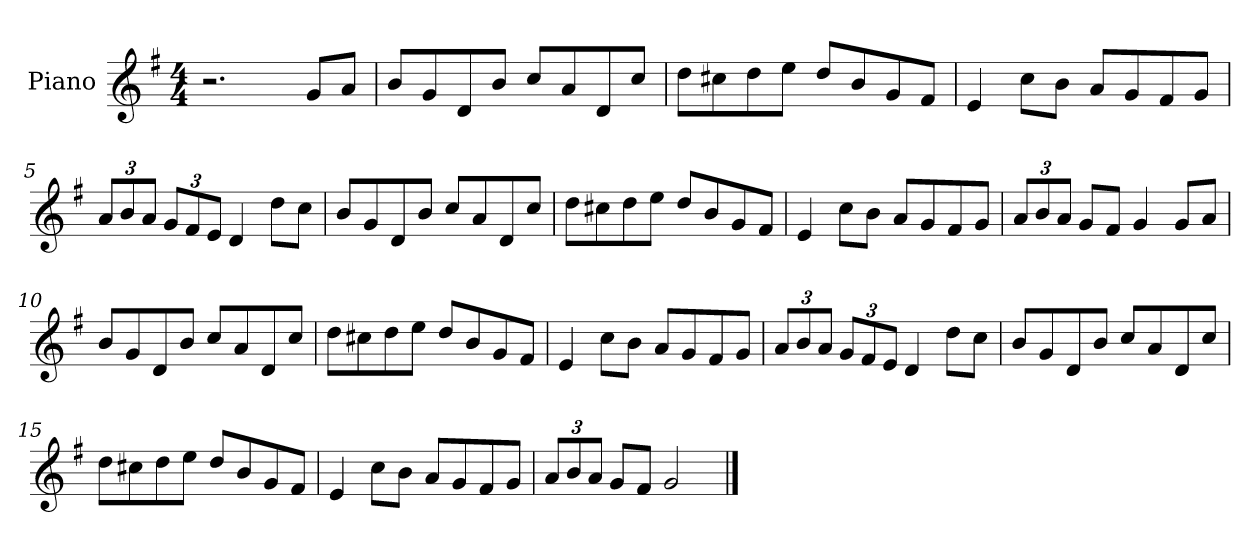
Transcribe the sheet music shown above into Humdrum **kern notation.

**kern
*part1
*staff1
*I"Piano
*I'Pno
*clefG2
*k[f#]
*M4/4
=1
2.r
8g/L
8a/J
=2
8b/L
8g/
8d/
8b/J
8cc/L
8a/
8d/
8cc/J
=3
8dd\L
8cc#X\
8dd\
8ee\J
8dd/L
8b/
8g/
8f#/J
=4
4e/
8cc\L
8b\J
8a/L
8g/
8f#/
8g/J
=5
*Xbrackettup
12a/L
12b/
12a/J
12g/L
12f#/
12e/J
4d/
8dd\L
8cc\J
=6
8b/L
8g/
8d/
8b/J
8cc/L
8a/
8d/
8cc/J
=7
8dd\L
8cc#X\
8dd\
8ee\J
8dd/L
8b/
8g/
8f#/J
=8
4e/
8cc\L
8b\J
8a/L
8g/
8f#/
8g/J
=9
12a/L
12b/
12a/J
8g/L
8f#/J
4g/
8g/L
8a/J
=10
8b/L
8g/
8d/
8b/J
8cc/L
8a/
8d/
8cc/J
=11
8dd\L
8cc#X\
8dd\
8ee\J
8dd/L
8b/
8g/
8f#/J
=12
4e/
8cc\L
8b\J
8a/L
8g/
8f#/
8g/J
=13
12a/L
12b/
12a/J
12g/L
12f#/
12e/J
4d/
8dd\L
8cc\J
=14
8b/L
8g/
8d/
8b/J
8cc/L
8a/
8d/
8cc/J
=15
8dd\L
8cc#X\
8dd\
8ee\J
8dd/L
8b/
8g/
8f#/J
=16
4e/
8cc\L
8b\J
8a/L
8g/
8f#/
8g/J
=17
12a/L
12b/
12a/J
8g/L
8f#/J
2g/
==
*-
